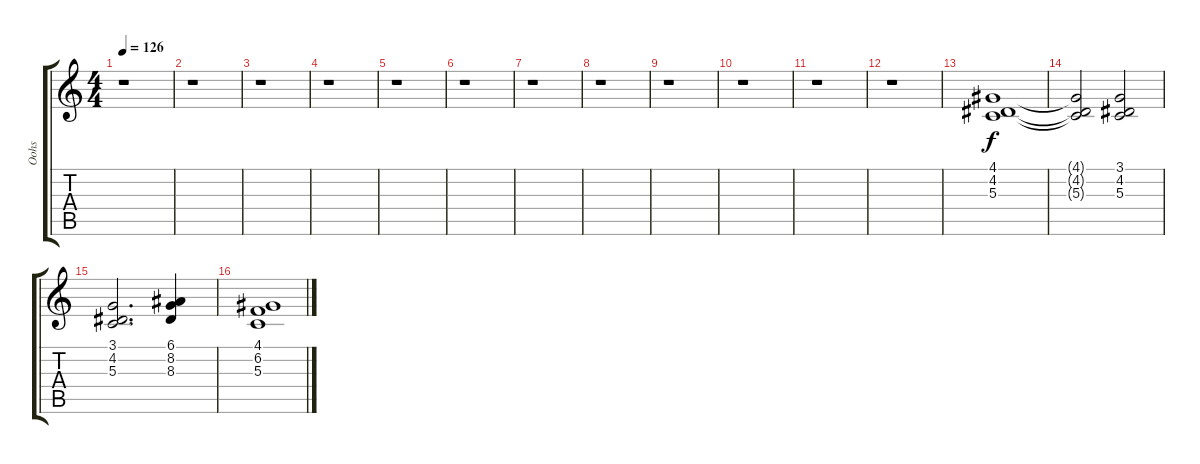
\track ("Oohs" "Oohs") {instrument voiceoohs}
\staff {score tabs}
\tuning (E4 B3 G3 D3 A2 E2) {hide}
\ts (4 4)
\tempo 126
\clef g2
\ks c
r.1{dy f} |
r.1 |
r.1 |
r.1 |
r.1 |
r.1 |
r.1 |
r.1 |
r.1 |
r.1 |
r.1 |
r.1 |
(4.1 4.2 5.3).1 |
(4.1{t} 4.2{t} 5.3{t}).2 (3.1 4.2 5.3).2 |
(3.1 4.2 5.3).2{d} (6.1 8.2 8.3).4 |
(4.1 6.2 5.3).1
